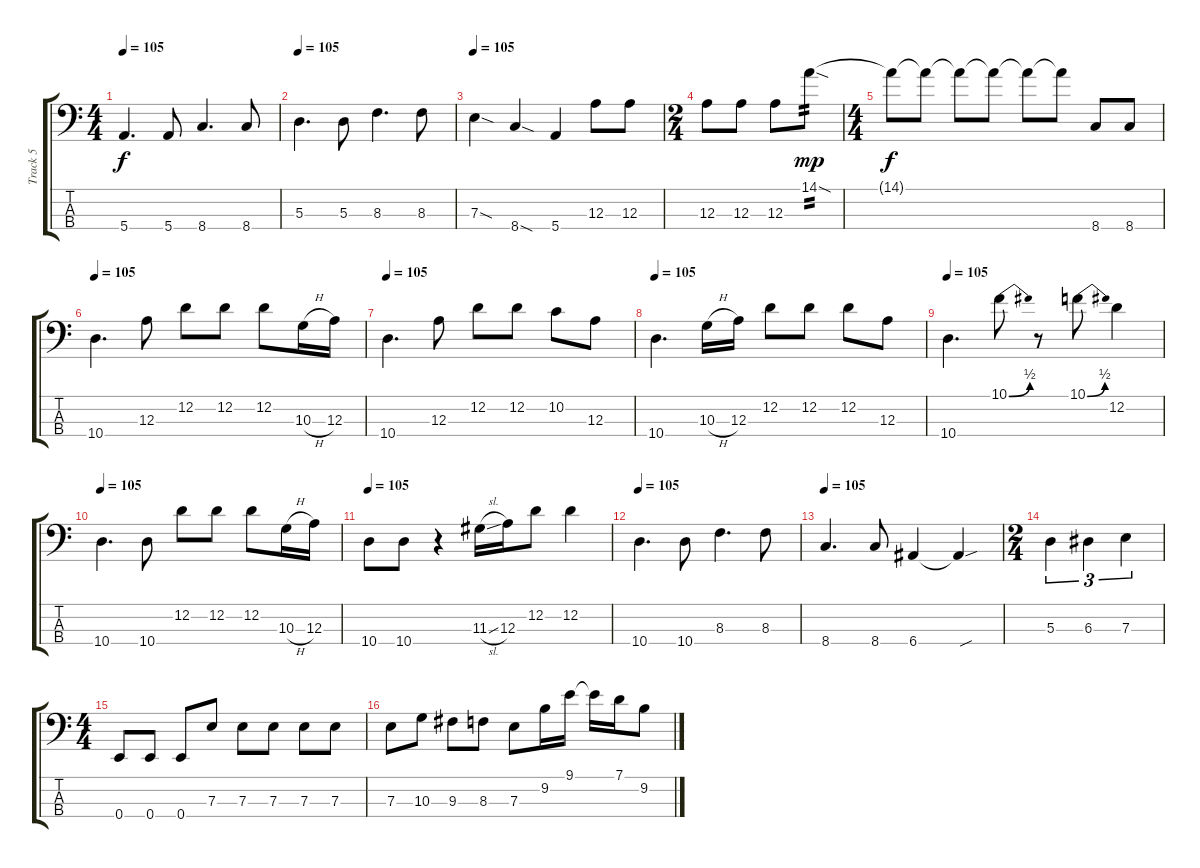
\track ("Track 5" "Track 5") {instrument electricbassfinger}
\staff {score tabs}
\tuning (G2 D2 A1 E1) {hide}
\ts (4 4)
\tempo 105
\clef f4
\ks c
5.4.4{d dy f} 5.4.8 8.4.4{d} 8.4.8 |
\tempo 105
5.3.4{d} 5.3.8 8.3.4{d} 8.3.8 |
\tempo 105
7.3{sod}.4 8.4{sod}.4 5.4.4 12.3.8 12.3.8 |
\ts (2 4)
12.3.8 12.3.8 12.3.8 14.1{sod}.8{tp 2 dy mp} |
\ts (4 4)
14.1{t}.8{dy f} 14.1{t}.8 14.1{t}.8 14.1{t}.8 14.1{t}.8 14.1{t}.8 8.4.8 8.4.8 |
\tempo 105
10.4.4{d} 12.3.8 12.2.8 12.2.8 12.2.8 10.3{h}.16 12.3.16 |
\tempo 105
10.4.4{d} 12.3.8 12.2.8 12.2.8 10.2.8 12.3.8 |
\tempo 105
10.4.4{d} 10.3{h}.16 12.3.16 12.2.8 12.2.8 12.2.8 12.3.8 |
\tempo 105
10.4.4{d} 10.1{be (bend 0 0 60 2)}.8 r.8 10.1{be (bend 0 0 60 2)}.8 12.2.4 |
\tempo 105
10.4.4{d} 10.4.8 12.2.8 12.2.8 12.2.8 10.3{h}.16 12.3.16 |
\tempo 105
10.4.8 10.4.8 r.4 11.3{sl}.16 12.3.16 12.2.8 12.2.4 |
\tempo 105
10.4.4{d} 10.4.8 8.3.4{d} 8.3.8 |
\tempo 105
8.4.4{d} 8.4.8 6.4.4 6.4{sou t}.4 |
\ts (2 4)
5.3.4{tu (3 2)} 6.3.4{tu (3 2)} 7.3.4{tu (3 2)} |
\ts (4 4)
0.4.8 0.4.8 0.4.8 7.3.8 7.3.8 7.3.8 7.3.8 7.3.8 |
7.3.8 10.3.8 9.3.8 8.3.8 7.3.8 9.2.16 9.1.16 9.1{t}.16 7.1.16 9.2.8
